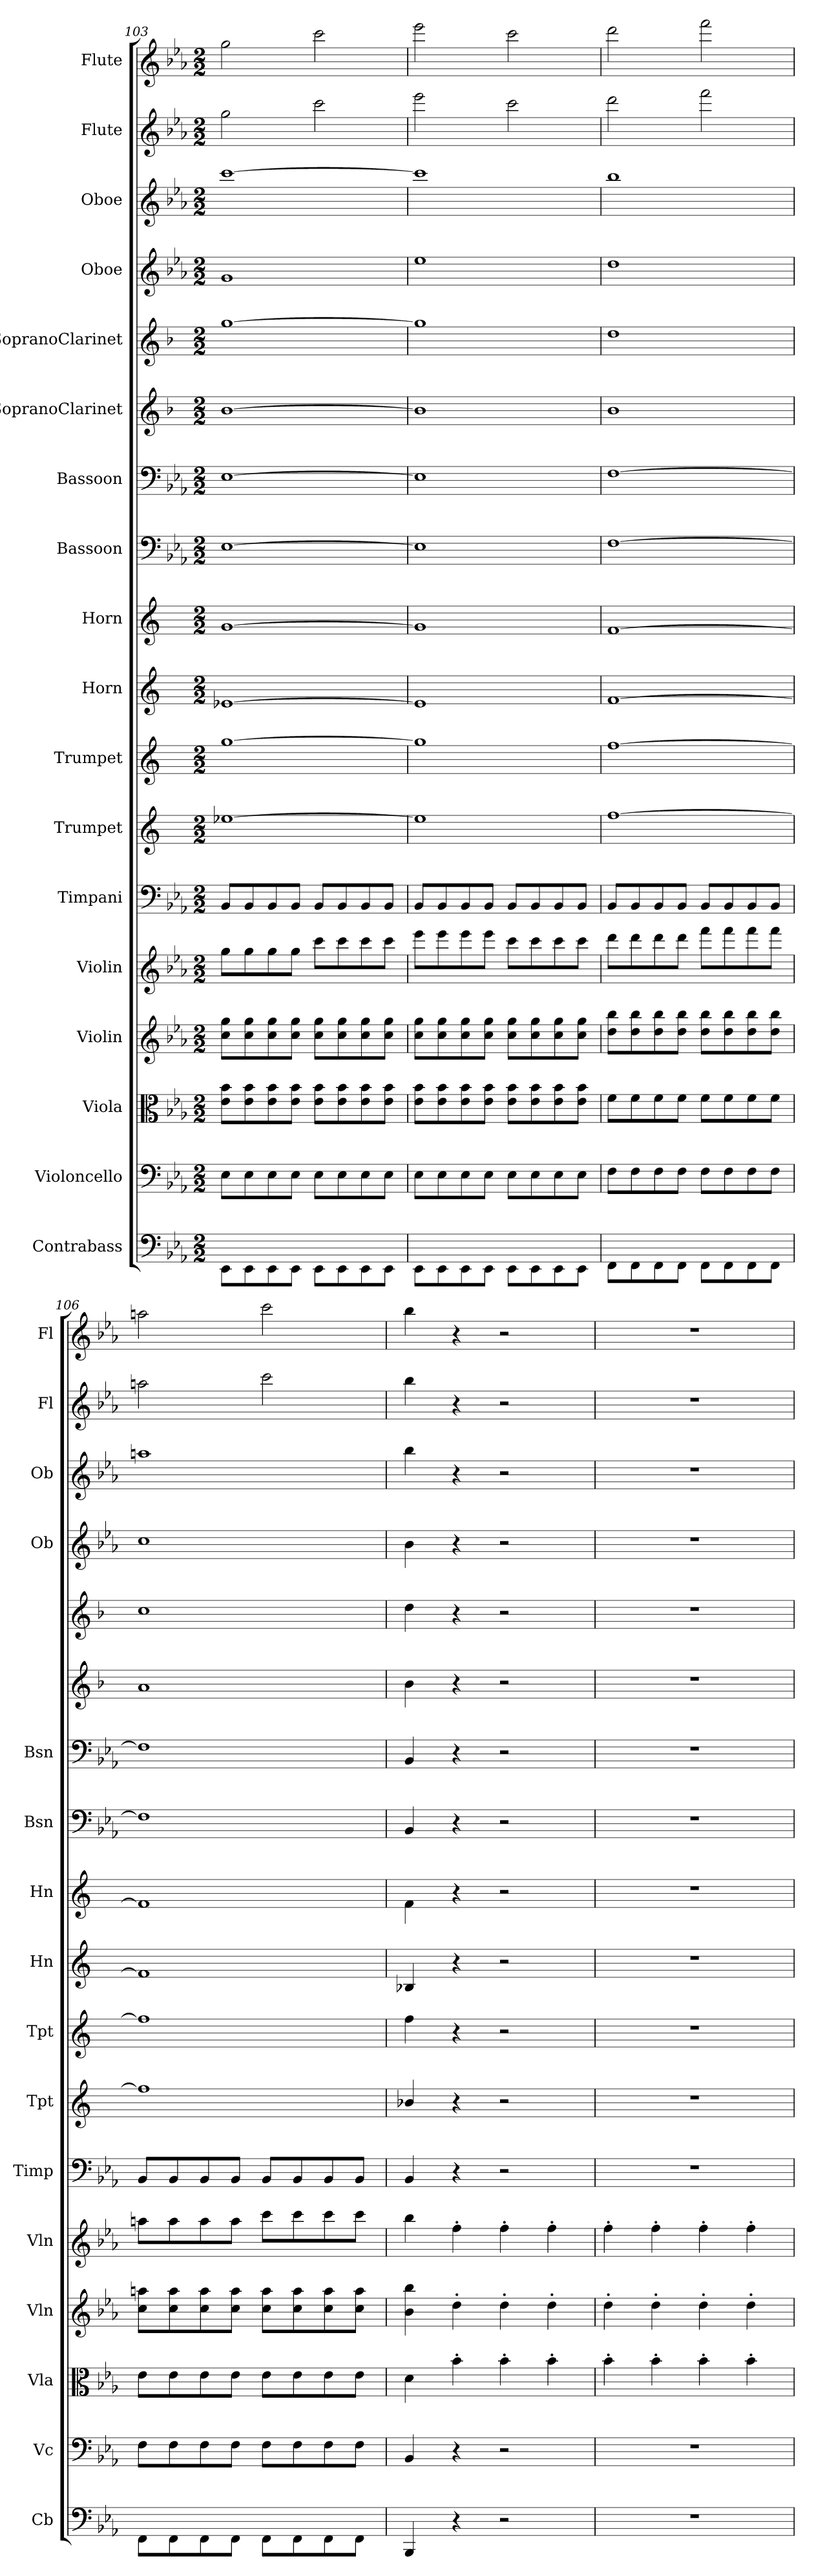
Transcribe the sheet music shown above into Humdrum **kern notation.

**kern	**kern	**kern	**kern	**kern	**kern	**kern	**kern	**kern	**kern	**kern	**kern	**kern	**kern	**kern	**kern	**kern	**kern
*part18	*part17	*part16	*part15	*part14	*part13	*part12	*part11	*part10	*part9	*part8	*part7	*part6	*part5	*part4	*part3	*part2	*part1
*staff18	*staff17	*staff16	*staff15	*staff14	*staff13	*staff12	*staff11	*staff10	*staff9	*staff8	*staff7	*staff6	*staff5	*staff4	*staff3	*staff2	*staff1
*I"Contrabass	*I"Violoncello	*I"Viola	*I"Violin	*I"Violin	*I"Timpani	*I"Trumpet	*I"Trumpet	*I"Horn	*I"Horn	*I"Bassoon	*I"Bassoon	*I"SopranoClarinet	*I"SopranoClarinet	*I"Oboe	*I"Oboe	*I"Flute	*I"Flute
*I'Cb	*I'Vc	*I'Vla	*I'Vln	*I'Vln	*I'Timp	*I'Tpt	*I'Tpt	*I'Hn	*I'Hn	*I'Bsn	*I'Bsn	*	*	*I'Ob	*I'Ob	*I'Fl	*I'Fl
*clefF4	*clefF4	*clefC3	*clefG2	*clefG2	*clefF4	*clefG2	*clefG2	*clefG2	*clefG2	*clefF4	*clefF4	*clefG2	*clefG2	*clefG2	*clefG2	*clefG2	*clefG2
*k[b-e-a-]	*k[b-e-a-]	*k[b-e-a-]	*k[b-e-a-]	*k[b-e-a-]	*k[b-e-a-]	*k[]	*k[]	*k[]	*k[]	*k[b-e-a-]	*k[b-e-a-]	*k[b-]	*k[b-]	*k[b-e-a-]	*k[b-e-a-]	*k[b-e-a-]	*k[b-e-a-]
*M2/2	*M2/2	*M2/2	*M2/2	*M2/2	*M2/2	*M2/2	*M2/2	*M2/2	*M2/2	*M2/2	*M2/2	*M2/2	*M2/2	*M2/2	*M2/2	*M2/2	*M2/2
=103	=103	=103	=103	=103	=103	=103	=103	=103	=103	=103	=103	=103	=103	=103	=103	=103	=103
8EE-\L	8E-\L	8e-\ 8b-\L	8cc\ 8gg\L	8gg\L	8BB-/L	[1ee-X\	[1gg\	[1e-X\	[1g\	[1E-\	[1E-\	[1b-\	[1gg\	1g/	[1ccc\	2gg\	2gg\
8EE-\	8E-\	8e-\ 8b-\	8cc\ 8gg\	8gg\	8BB-/	.	.	.	.	.	.	.	.	.	.	.	.
8EE-\	8E-\	8e-\ 8b-\	8cc\ 8gg\	8gg\	8BB-/	.	.	.	.	.	.	.	.	.	.	.	.
8EE-\J	8E-\J	8e-\ 8b-\J	8cc\ 8gg\J	8gg\J	8BB-/J	.	.	.	.	.	.	.	.	.	.	.	.
8EE-\L	8E-\L	8e-\ 8b-\L	8cc\ 8gg\L	8ccc\L	8BB-/L	.	.	.	.	.	.	.	.	.	.	2ccc\	2ccc\
8EE-\	8E-\	8e-\ 8b-\	8cc\ 8gg\	8ccc\	8BB-/	.	.	.	.	.	.	.	.	.	.	.	.
8EE-\	8E-\	8e-\ 8b-\	8cc\ 8gg\	8ccc\	8BB-/	.	.	.	.	.	.	.	.	.	.	.	.
8EE-\J	8E-\J	8e-\ 8b-\J	8cc\ 8gg\J	8ccc\J	8BB-/J	.	.	.	.	.	.	.	.	.	.	.	.
=104	=104	=104	=104	=104	=104	=104	=104	=104	=104	=104	=104	=104	=104	=104	=104	=104	=104
8EE-\L	8E-\L	8e-\ 8b-\L	8cc\ 8gg\L	8eee-\L	8BB-/L	1ee-\]	1gg\]	1e-\]	1g\]	1E-\]	1E-\]	1b-\]	1gg\]	1ee-\	1ccc\]	2eee-\	2eee-\
8EE-\	8E-\	8e-\ 8b-\	8cc\ 8gg\	8eee-\	8BB-/	.	.	.	.	.	.	.	.	.	.	.	.
8EE-\	8E-\	8e-\ 8b-\	8cc\ 8gg\	8eee-\	8BB-/	.	.	.	.	.	.	.	.	.	.	.	.
8EE-\J	8E-\J	8e-\ 8b-\J	8cc\ 8gg\J	8eee-\J	8BB-/J	.	.	.	.	.	.	.	.	.	.	.	.
8EE-\L	8E-\L	8e-\ 8b-\L	8cc\ 8gg\L	8ccc\L	8BB-/L	.	.	.	.	.	.	.	.	.	.	2ccc\	2ccc\
8EE-\	8E-\	8e-\ 8b-\	8cc\ 8gg\	8ccc\	8BB-/	.	.	.	.	.	.	.	.	.	.	.	.
8EE-\	8E-\	8e-\ 8b-\	8cc\ 8gg\	8ccc\	8BB-/	.	.	.	.	.	.	.	.	.	.	.	.
8EE-\J	8E-\J	8e-\ 8b-\J	8cc\ 8gg\J	8ccc\J	8BB-/J	.	.	.	.	.	.	.	.	.	.	.	.
=105	=105	=105	=105	=105	=105	=105	=105	=105	=105	=105	=105	=105	=105	=105	=105	=105	=105
8FF\L	8F\L	8f\L	8dd\ 8bb-\L	8ddd\L	8BB-/L	[1ff\	[1ff\	[1f\	[1f\	[1F\	[1F\	1b-\	1dd\	1dd\	1bb-\	2ddd\	2ddd\
8FF\	8F\	8f\	8dd\ 8bb-\	8ddd\	8BB-/	.	.	.	.	.	.	.	.	.	.	.	.
8FF\	8F\	8f\	8dd\ 8bb-\	8ddd\	8BB-/	.	.	.	.	.	.	.	.	.	.	.	.
8FF\J	8F\J	8f\J	8dd\ 8bb-\J	8ddd\J	8BB-/J	.	.	.	.	.	.	.	.	.	.	.	.
8FF\L	8F\L	8f\L	8dd\ 8bb-\L	8fff\L	8BB-/L	.	.	.	.	.	.	.	.	.	.	2fff\	2fff\
8FF\	8F\	8f\	8dd\ 8bb-\	8fff\	8BB-/	.	.	.	.	.	.	.	.	.	.	.	.
8FF\	8F\	8f\	8dd\ 8bb-\	8fff\	8BB-/	.	.	.	.	.	.	.	.	.	.	.	.
8FF\J	8F\J	8f\J	8dd\ 8bb-\J	8fff\J	8BB-/J	.	.	.	.	.	.	.	.	.	.	.	.
=106	=106	=106	=106	=106	=106	=106	=106	=106	=106	=106	=106	=106	=106	=106	=106	=106	=106
8FF\L	8F\L	8e-\L	8cc\ 8aan\L	8aan\L	8BB-/L	1ff\]	1ff\]	1f\]	1f\]	1F\]	1F\]	1a\	1cc\	1cc\	1aan\	2aan\	2aan\
8FF\	8F\	8e-\	8cc\ 8aa\	8aa\	8BB-/	.	.	.	.	.	.	.	.	.	.	.	.
8FF\	8F\	8e-\	8cc\ 8aa\	8aa\	8BB-/	.	.	.	.	.	.	.	.	.	.	.	.
8FF\J	8F\J	8e-\J	8cc\ 8aa\J	8aa\J	8BB-/J	.	.	.	.	.	.	.	.	.	.	.	.
8FF\L	8F\L	8e-\L	8cc\ 8aa\L	8ccc\L	8BB-/L	.	.	.	.	.	.	.	.	.	.	2ccc\	2ccc\
8FF\	8F\	8e-\	8cc\ 8aa\	8ccc\	8BB-/	.	.	.	.	.	.	.	.	.	.	.	.
8FF\	8F\	8e-\	8cc\ 8aa\	8ccc\	8BB-/	.	.	.	.	.	.	.	.	.	.	.	.
8FF\J	8F\J	8e-\J	8cc\ 8aa\J	8ccc\J	8BB-/J	.	.	.	.	.	.	.	.	.	.	.	.
=107	=107	=107	=107	=107	=107	=107	=107	=107	=107	=107	=107	=107	=107	=107	=107	=107	=107
4BBB-/	4BB-/	4d\	4b-\ 4bb-\	4bb-\	4BB-/	4b-X/	4ff\	4B-X/	4f\	4BB-/	4BB-/	4b-\	4dd\	4b-\	4bb-\	4bb-\	4bb-\
4r	4r	4b-'\	4dd'\	4ff'\	4r	4r	4r	4r	4r	4r	4r	4r	4r	4r	4r	4r	4r
2r	2r	4b-'\	4dd'\	4ff'\	2r	2r	2r	2r	2r	2r	2r	2r	2r	2r	2r	2r	2r
.	.	4b-'\	4dd'\	4ff'\	.	.	.	.	.	.	.	.	.	.	.	.	.
=108	=108	=108	=108	=108	=108	=108	=108	=108	=108	=108	=108	=108	=108	=108	=108	=108	=108
1r	1r	4b-'\	4dd'\	4ff'\	1r	1r	1r	1r	1r	1r	1r	1r	1r	1r	1r	1r	1r
.	.	4b-'\	4dd'\	4ff'\	.	.	.	.	.	.	.	.	.	.	.	.	.
.	.	4b-'\	4dd'\	4ff'\	.	.	.	.	.	.	.	.	.	.	.	.	.
.	.	4b-'\	4dd'\	4ff'\	.	.	.	.	.	.	.	.	.	.	.	.	.
=	=	=	=	=	=	=	=	=	=	=	=	=	=	=	=	=	=
*-	*-	*-	*-	*-	*-	*-	*-	*-	*-	*-	*-	*-	*-	*-	*-	*-	*-
